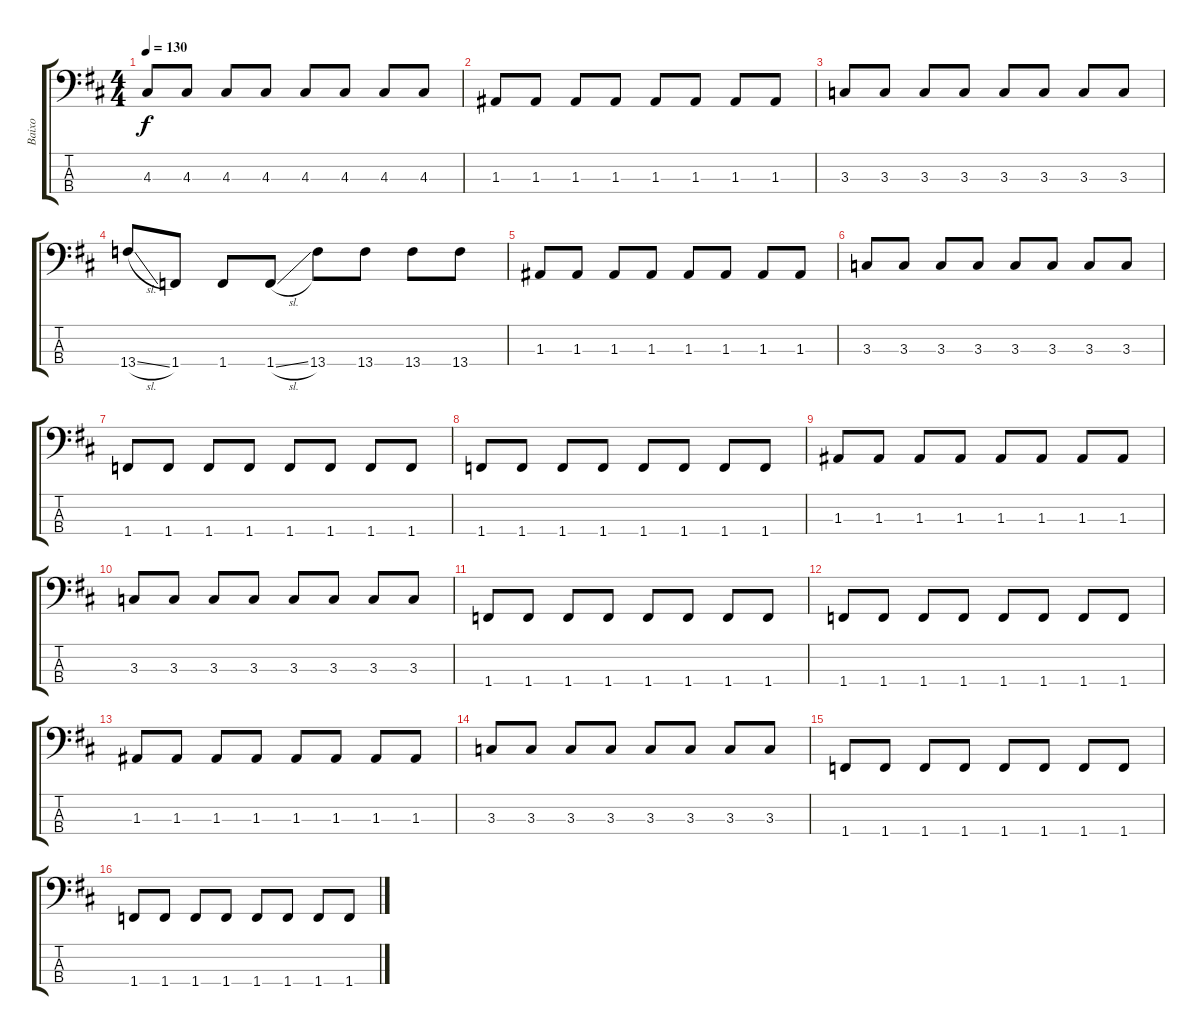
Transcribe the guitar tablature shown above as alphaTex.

\track ("Baixo" "Baixo") {instrument electricbasspick}
\staff {score tabs}
\tuning (G2 D2 A1 E1) {hide}
\ts (4 4)
\tempo 130
\clef f4
\ks d
4.3.8{dy f} 4.3.8 4.3.8 4.3.8 4.3.8 4.3.8 4.3.8 4.3.8 |
1.3.8 1.3.8 1.3.8 1.3.8 1.3.8 1.3.8 1.3.8 1.3.8 |
3.3.8 3.3.8 3.3.8 3.3.8 3.3.8 3.3.8 3.3.8 3.3.8 |
13.4{sl}.8 1.4.8 1.4.8 1.4{sl}.8 13.4.8 13.4.8 13.4.8 13.4.8 |
1.3.8 1.3.8 1.3.8 1.3.8 1.3.8 1.3.8 1.3.8 1.3.8 |
3.3.8 3.3.8 3.3.8 3.3.8 3.3.8 3.3.8 3.3.8 3.3.8 |
1.4.8 1.4.8 1.4.8 1.4.8 1.4.8 1.4.8 1.4.8 1.4.8 |
1.4.8 1.4.8 1.4.8 1.4.8 1.4.8 1.4.8 1.4.8 1.4.8 |
1.3.8 1.3.8 1.3.8 1.3.8 1.3.8 1.3.8 1.3.8 1.3.8 |
3.3.8 3.3.8 3.3.8 3.3.8 3.3.8 3.3.8 3.3.8 3.3.8 |
1.4.8 1.4.8 1.4.8 1.4.8 1.4.8 1.4.8 1.4.8 1.4.8 |
1.4.8 1.4.8 1.4.8 1.4.8 1.4.8 1.4.8 1.4.8 1.4.8 |
1.3.8 1.3.8 1.3.8 1.3.8 1.3.8 1.3.8 1.3.8 1.3.8 |
3.3.8 3.3.8 3.3.8 3.3.8 3.3.8 3.3.8 3.3.8 3.3.8 |
1.4.8 1.4.8 1.4.8 1.4.8 1.4.8 1.4.8 1.4.8 1.4.8 |
1.4.8 1.4.8 1.4.8 1.4.8 1.4.8 1.4.8 1.4.8 1.4.8
